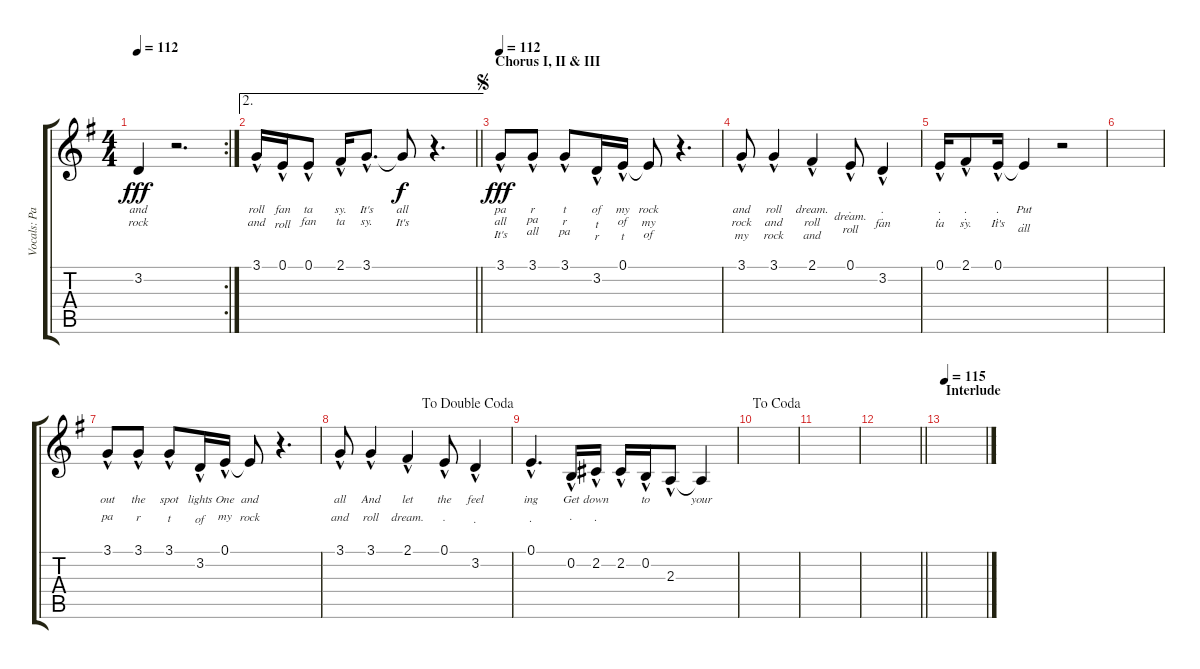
\track ("Vocals: Paul" "Vocals: Pa") {instrument lead2sawtooth}
\staff {score tabs}
\tuning (E4 B3 G3 D3 A2 E2) {hide}
\rc 2
\ts (4 4)
\tempo 112
\clef g2
\ks g
3.2{t}.4{lyrics (0 "and") lyrics (1 "rock") lyrics (2 "") lyrics (3 "") lyrics (4 "") dy fff} r.2{d} |
\ae 2
\barLineRight lightlight
3.1{hac}.16{lyrics (0 "roll") lyrics (1 "and") lyrics (2 "") lyrics (3 "") lyrics (4 "")} 0.1{hac}.16{lyrics (0 "fan") lyrics (1 "roll") lyrics (2 "") lyrics (3 "") lyrics (4 "")} 0.1{hac}.8{lyrics (0 "ta") lyrics (1 "fan") lyrics (2 "") lyrics (3 "") lyrics (4 "")} 2.1{hac}.16{lyrics (0 "sy.") lyrics (1 "ta") lyrics (2 "") lyrics (3 "") lyrics (4 "")} 3.1{hac}.8{d lyrics (0 "It's") lyrics (1 "sy.") lyrics (2 "") lyrics (3 "") lyrics (4 "")} 3.1{t}.8{lyrics (0 "all") lyrics (1 "It's") lyrics (2 "") lyrics (3 "") lyrics (4 "") dy f} r.4{d} |
\section ("" "Chorus I, II & III")
\jump segno
\tempo 112
3.1{hac}.8{lyrics (0 "pa") lyrics (1 "all") lyrics (2 "It's") lyrics (3 "") lyrics (4 "") dy fff} 3.1{hac}.8{lyrics (0 "r") lyrics (1 "pa") lyrics (2 "all") lyrics (3 "") lyrics (4 "")} 3.1{hac}.8{lyrics (0 "t") lyrics (1 "r") lyrics (2 "pa") lyrics (3 "") lyrics (4 "")} 3.2{hac}.16{lyrics (0 "of") lyrics (1 "t") lyrics (2 "r") lyrics (3 "") lyrics (4 "")} 0.1{hac}.16{lyrics (0 "my") lyrics (1 "of") lyrics (2 "t") lyrics (3 "") lyrics (4 "")} 0.1{t}.8{lyrics (0 "rock") lyrics (1 "my") lyrics (2 "of") lyrics (3 "") lyrics (4 "")} r.4{d} |
3.1{hac}.8{lyrics (0 "and") lyrics (1 "rock") lyrics (2 "my") lyrics (3 "") lyrics (4 "")} 3.1{hac}.4{lyrics (0 "roll") lyrics (1 "and") lyrics (2 "rock") lyrics (3 "") lyrics (4 "")} 2.1{hac}.4{lyrics (0 "dream.") lyrics (1 "roll") lyrics (2 "and") lyrics (3 "") lyrics (4 "")} 0.1{hac}.8{lyrics (0 ".") lyrics (1 "dream.") lyrics (2 "roll") lyrics (3 "") lyrics (4 "")} 3.2{hac}.4{lyrics (0 ".") lyrics (1 ".") lyrics (2 "fan") lyrics (3 "") lyrics (4 "")} |
0.1{hac}.16{lyrics (0 ".") lyrics (1 ".") lyrics (2 "ta") lyrics (3 "") lyrics (4 "")} 2.1{hac}.8{lyrics (0 ".") lyrics (1 ".") lyrics (2 "sy.") lyrics (3 "") lyrics (4 "")} 0.1{hac}.16{lyrics (0 ".") lyrics (1 ".") lyrics (2 "It's") lyrics (3 "") lyrics (4 "")} 0.1{t}.4{lyrics (0 "Put") lyrics (1 ".") lyrics (2 "all") lyrics (3 "") lyrics (4 "")} r.2 |
|
3.1{hac}.8{lyrics (0 "out") lyrics (1 "") lyrics (2 "pa") lyrics (3 "") lyrics (4 "")} 3.1{hac}.8{lyrics (0 "the") lyrics (1 "") lyrics (2 "r") lyrics (3 "") lyrics (4 "")} 3.1{hac}.8{lyrics (0 "spot") lyrics (1 "") lyrics (2 "t") lyrics (3 "") lyrics (4 "")} 3.2{hac}.16{lyrics (0 "lights") lyrics (1 "") lyrics (2 "of") lyrics (3 "") lyrics (4 "")} 0.1{hac}.16{lyrics (0 "One") lyrics (1 "") lyrics (2 "my") lyrics (3 "") lyrics (4 "")} 0.1{t}.8{lyrics (0 "and") lyrics (1 "") lyrics (2 "rock") lyrics (3 "") lyrics (4 "")} r.4{d} |
\jump dadoublecoda
3.1{hac}.8{lyrics (0 "all") lyrics (1 "") lyrics (2 "and") lyrics (3 "") lyrics (4 "")} 3.1{hac}.4{lyrics (0 "And") lyrics (1 "") lyrics (2 "roll") lyrics (3 "") lyrics (4 "")} 2.1{hac}.4{lyrics (0 "let") lyrics (1 "") lyrics (2 "dream.") lyrics (3 "") lyrics (4 "")} 0.1{hac}.8{lyrics (0 "the") lyrics (1 "") lyrics (2 ".") lyrics (3 "") lyrics (4 "")} 3.2{hac}.4{lyrics (0 "feel") lyrics (1 "") lyrics (2 ".") lyrics (3 "") lyrics (4 "")} |
0.1{hac}.4{d lyrics (0 "ing") lyrics (1 "") lyrics (2 ".") lyrics (3 "") lyrics (4 "")} 0.2{hac}.16{lyrics (0 "Get") lyrics (1 "") lyrics (2 ".") lyrics (3 "") lyrics (4 "")} 2.2{hac}.16{lyrics (0 "down") lyrics (1 "") lyrics (2 ".") lyrics (3 "") lyrics (4 "")} 2.2{hac}.16{lyrics (0 "") lyrics (1 "") lyrics (2 "") lyrics (3 "") lyrics (4 "")} 0.2{hac}.16{lyrics (0 "to") lyrics (1 "") lyrics (2 "") lyrics (3 "") lyrics (4 "")} 2.3{hac}.8{lyrics (0 "") lyrics (1 "") lyrics (2 "") lyrics (3 "") lyrics (4 "")} 2.3{t}.4{lyrics (0 "your") lyrics (1 "") lyrics (2 "") lyrics (3 "") lyrics (4 "")} |
\jump dacoda
|
|
\barLineRight lightlight
|
\section ("" "Interlude")
\tempo 115
